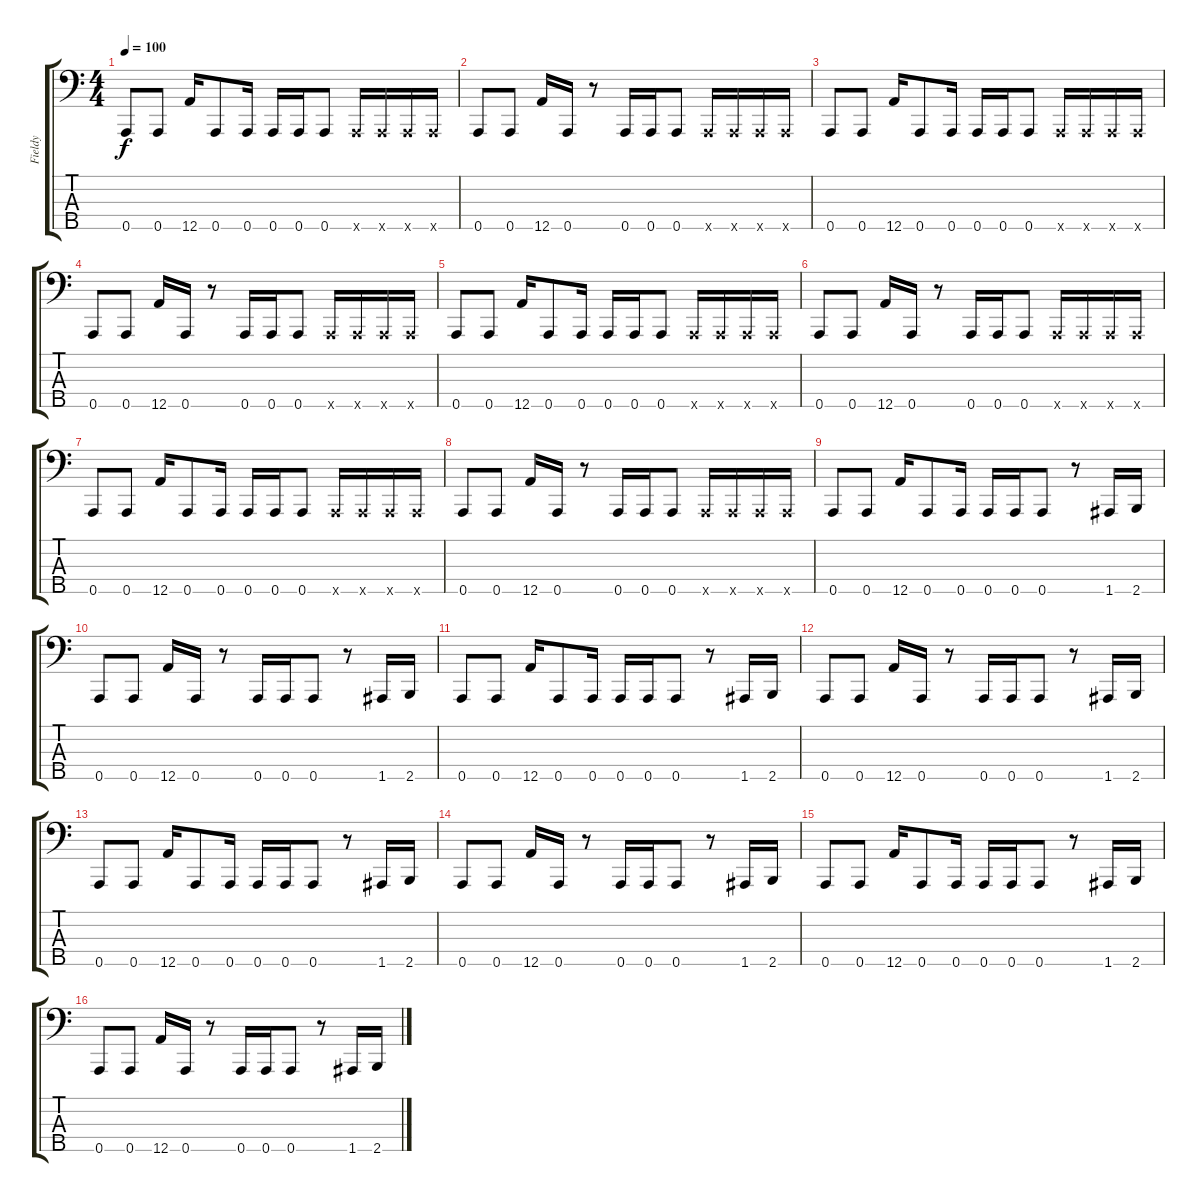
\track ("Fieldy" "Fieldy") {instrument slapbass1}
\staff {score tabs}
\tuning (F2 C2 G1 D1 A0) {hide}
\ts (4 4)
\tempo 100
\clef f4
\ks c
0.5.8{dy f} 0.5.8 12.5.16 0.5.8 0.5.16 0.5.16 0.5.16 0.5.8 0.5{x}.16 0.5{x}.16 0.5{x}.16 0.5{x}.16 |
0.5.8 0.5.8 12.5.16 0.5.16 r.8 0.5.16 0.5.16 0.5.8 0.5{x}.16 0.5{x}.16 0.5{x}.16 0.5{x}.16 |
0.5.8 0.5.8 12.5.16 0.5.8 0.5.16 0.5.16 0.5.16 0.5.8 0.5{x}.16 0.5{x}.16 0.5{x}.16 0.5{x}.16 |
0.5.8 0.5.8 12.5.16 0.5.16 r.8 0.5.16 0.5.16 0.5.8 0.5{x}.16 0.5{x}.16 0.5{x}.16 0.5{x}.16 |
0.5.8 0.5.8 12.5.16 0.5.8 0.5.16 0.5.16 0.5.16 0.5.8 0.5{x}.16 0.5{x}.16 0.5{x}.16 0.5{x}.16 |
0.5.8 0.5.8 12.5.16 0.5.16 r.8 0.5.16 0.5.16 0.5.8 0.5{x}.16 0.5{x}.16 0.5{x}.16 0.5{x}.16 |
0.5.8 0.5.8 12.5.16 0.5.8 0.5.16 0.5.16 0.5.16 0.5.8 0.5{x}.16 0.5{x}.16 0.5{x}.16 0.5{x}.16 |
0.5.8 0.5.8 12.5.16 0.5.16 r.8 0.5.16 0.5.16 0.5.8 0.5{x}.16 0.5{x}.16 0.5{x}.16 0.5{x}.16 |
0.5.8 0.5.8 12.5.16 0.5.8 0.5.16 0.5.16 0.5.16 0.5.8 r.8 1.5.16 2.5.16 |
0.5.8 0.5.8 12.5.16 0.5.16 r.8 0.5.16 0.5.16 0.5.8 r.8 1.5.16 2.5.16 |
0.5.8 0.5.8 12.5.16 0.5.8 0.5.16 0.5.16 0.5.16 0.5.8 r.8 1.5.16 2.5.16 |
0.5.8 0.5.8 12.5.16 0.5.16 r.8 0.5.16 0.5.16 0.5.8 r.8 1.5.16 2.5.16 |
0.5.8 0.5.8 12.5.16 0.5.8 0.5.16 0.5.16 0.5.16 0.5.8 r.8 1.5.16 2.5.16 |
0.5.8 0.5.8 12.5.16 0.5.16 r.8 0.5.16 0.5.16 0.5.8 r.8 1.5.16 2.5.16 |
0.5.8 0.5.8 12.5.16 0.5.8 0.5.16 0.5.16 0.5.16 0.5.8 r.8 1.5.16 2.5.16 |
0.5.8 0.5.8 12.5.16 0.5.16 r.8 0.5.16 0.5.16 0.5.8 r.8 1.5.16 2.5.16
